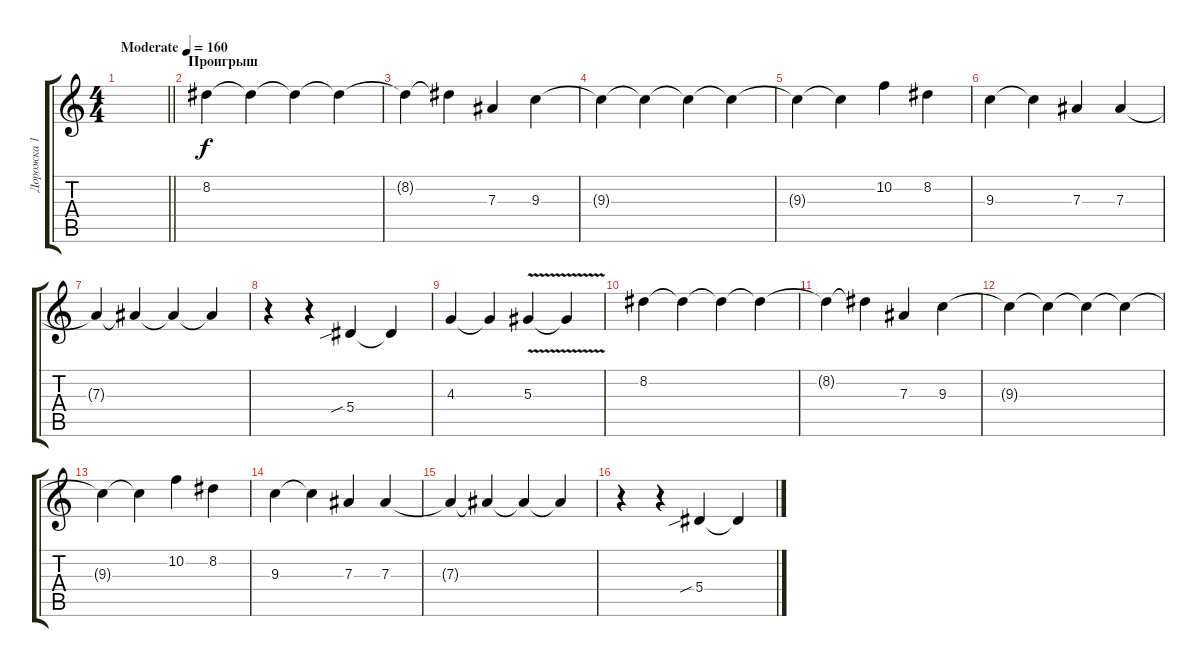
\track ("Дорожка 1" "Дорожка 1") {instrument electricguitarjazz}
\staff {score tabs}
\tuning (C4 G3 Eb3 Bb2 F2 C2) {hide}
\ts (4 4)
\tempo (160 "Moderate")
\clef g2
\barLineRight lightlight
\ks c
|
\section ("" "Проигрыш")
8.2.4 8.2{t}.4 8.2{t}.4 8.2{t}.4 |
8.2{t}.4 8.2{t}.4 7.3.4 9.3.4 |
9.3{t}.4 9.3{t}.4 9.3{t}.4 9.3{t}.4 |
9.3{t}.4 9.3{t}.4 10.2.4 8.2.4 |
9.3.4 9.3{t}.4 7.3.4 7.3.4 |
7.3{t}.4 7.3{t}.4 7.3{t}.4 7.3{t}.4 |
r.4 r.4 5.4{sib}.4 5.4{t}.4 |
4.3.4 4.3{t}.4 5.3{v}.4 5.3{t}.4 |
8.2.4 8.2{t}.4 8.2{t}.4 8.2{t}.4 |
8.2{t}.4 8.2{t}.4 7.3.4 9.3.4 |
9.3{t}.4 9.3{t}.4 9.3{t}.4 9.3{t}.4 |
9.3{t}.4 9.3{t}.4 10.2.4 8.2.4 |
9.3.4 9.3{t}.4 7.3.4 7.3.4 |
7.3{t}.4 7.3{t}.4 7.3{t}.4 7.3{t}.4 |
r.4 r.4 5.4{sib}.4 5.4{t}.4
